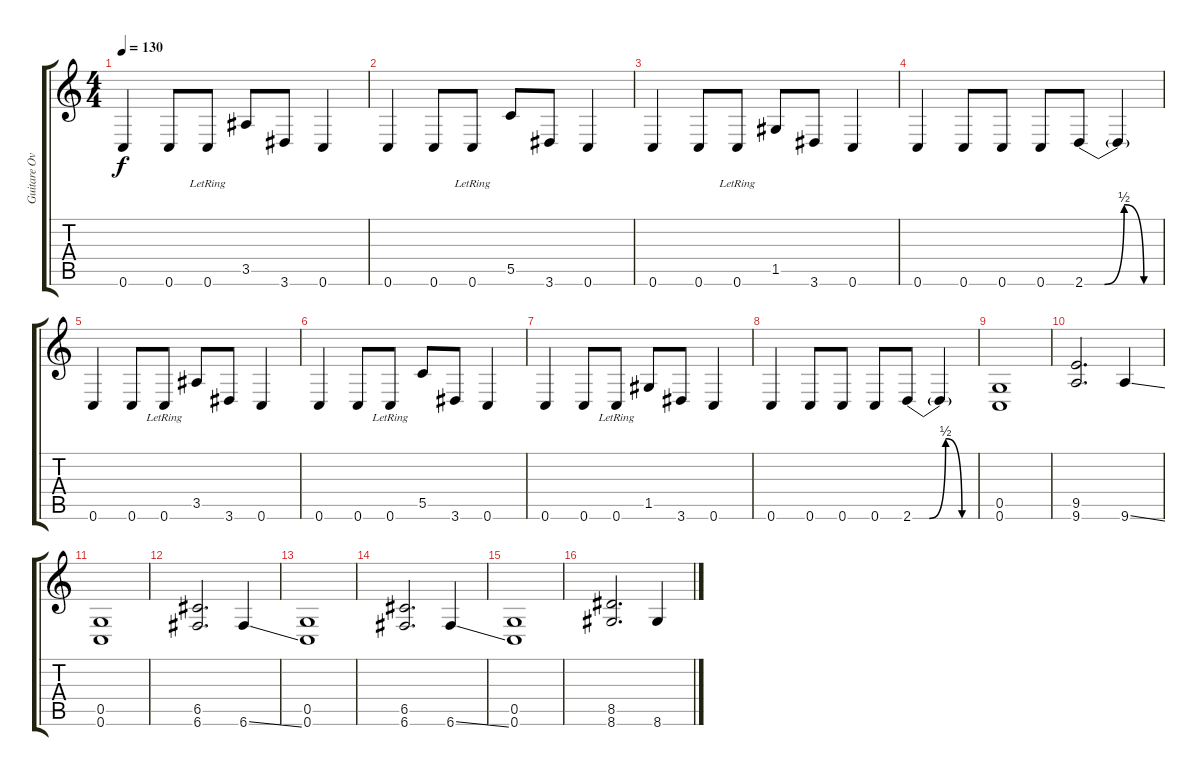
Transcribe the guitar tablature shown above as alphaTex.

\track ("Guitare Overdub" "Guitare Ov") {instrument distortionguitar}
\staff {score tabs}
\tuning (D4 A3 F3 C3 G2 C2) {hide}
\ts (4 4)
\tempo 130
\clef g2
\ks c
0.6.4{dy f} 0.6.8 0.6{lr}.8 3.5.8 3.6.8 0.6.4 |
0.6.4 0.6.8 0.6{lr}.8 5.5.8 3.6.8 0.6.4 |
0.6.4 0.6.8 0.6{lr}.8 1.5.8 3.6.8 0.6.4 |
0.6.4 0.6.8 0.6.8 0.6.8 2.6{be (custom 0 0 15 0 30 2 45 0 60 0)}.8 2.6{t}.4 |
0.6.4 0.6.8 0.6{lr}.8 3.5.8 3.6.8 0.6.4 |
0.6.4 0.6.8 0.6{lr}.8 5.5.8 3.6.8 0.6.4 |
0.6.4 0.6.8 0.6{lr}.8 1.5.8 3.6.8 0.6.4 |
0.6.4 0.6.8 0.6.8 0.6.8 2.6{be (custom 0 0 15 0 30 2 45 0 60 0)}.8 2.6{t}.4 |
(0.5 0.6).1 |
(9.5 9.6).2{d} 9.6{ss}.4 |
(0.5 0.6).1 |
(6.5 6.6).2{d} 6.6{ss}.4 |
(0.5 0.6).1 |
(6.5 6.6).2{d} 6.6{ss}.4 |
(0.5 0.6).1 |
(8.5 8.6).2{d} 8.6{ss}.4
